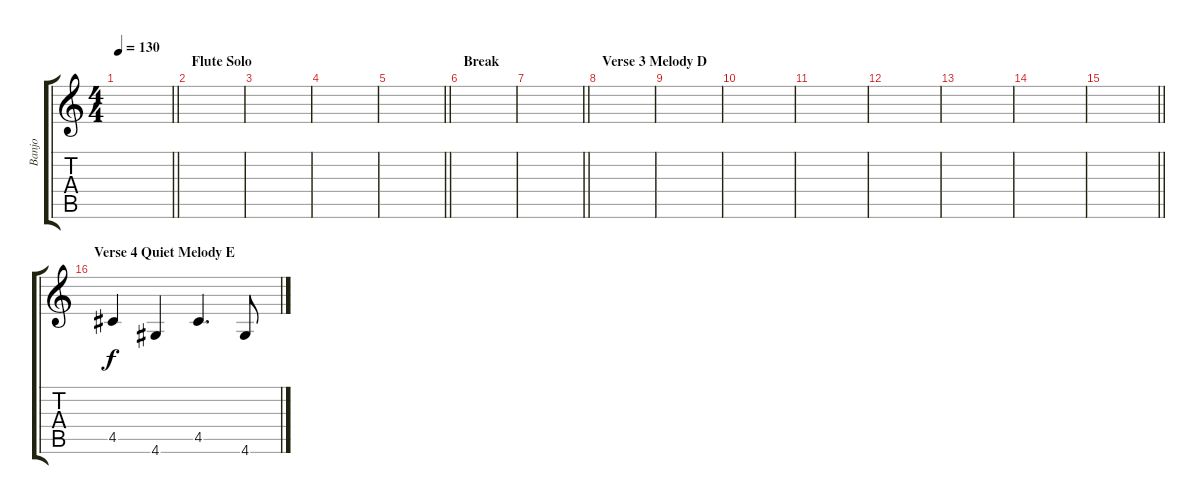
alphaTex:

\track ("Banjo" "Banjo") {instrument banjo}
\staff {score tabs}
\tuning (E4 B3 G3 D3 A2 E2) {hide}
\displaytranspose 12
\ts (4 4)
\tempo 130
\clef g2
\barLineRight lightlight
\ks c
|
\section ("" "Flute Solo ")
|
|
|
\barLineRight lightlight
|
\section ("" "Break")
|
\barLineRight lightlight
|
\section ("" "Verse 3 Melody D")
|
|
|
|
|
|
|
\barLineRight lightlight
|
\section ("" "Verse 4 Quiet Melody E")
4.5.4 4.6.4 4.5.4{d} 4.6.8
